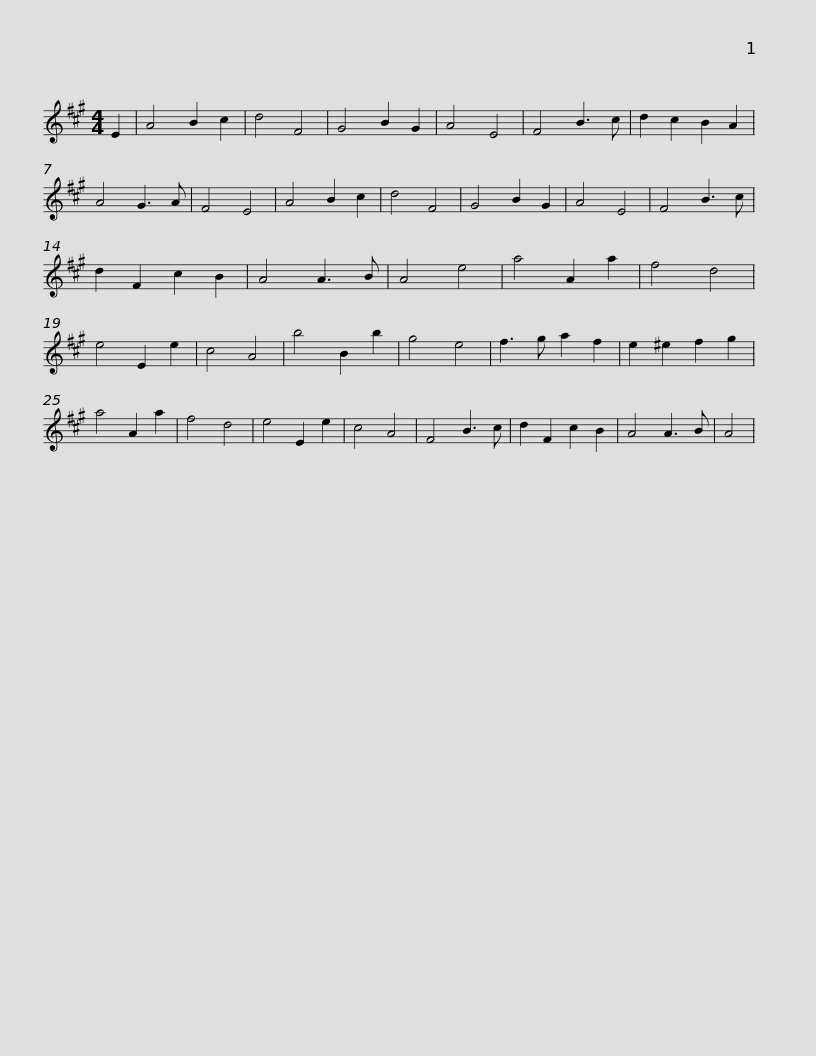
X:1
L:1/8
M:4/4
I:linebreak $
K:A
V:1 treble
V:1
 E2 | A4 B2 c2 | d4 F4 | G4 B2 G2 | A4 E4 | %5
 F4 B3 c | d2 c2 B2 A2 | A4 G3 A | F4 E4 | A4 B2 c2 | %10
 d4 F4 | G4 B2 G2 | A4 E4 |$ F4 B3 c | d2 F2 c2 B2 | %15
 A4 A3 B | A4 e4 | a4 A2 a2 | f4 d4 | e4 E2 e2 | %20
 c4 A4 | b4 B2 b2 | g4 e4 | f3 g a2 f2 | e2 ^e2 f2 g2 |$ %25
 a4 A2 a2 | f4 d4 | e4 E2 e2 | c4 A4 | F4 B3 c | %30
 d2 F2 c2 B2 | A4 A3 B | A4 | %33
